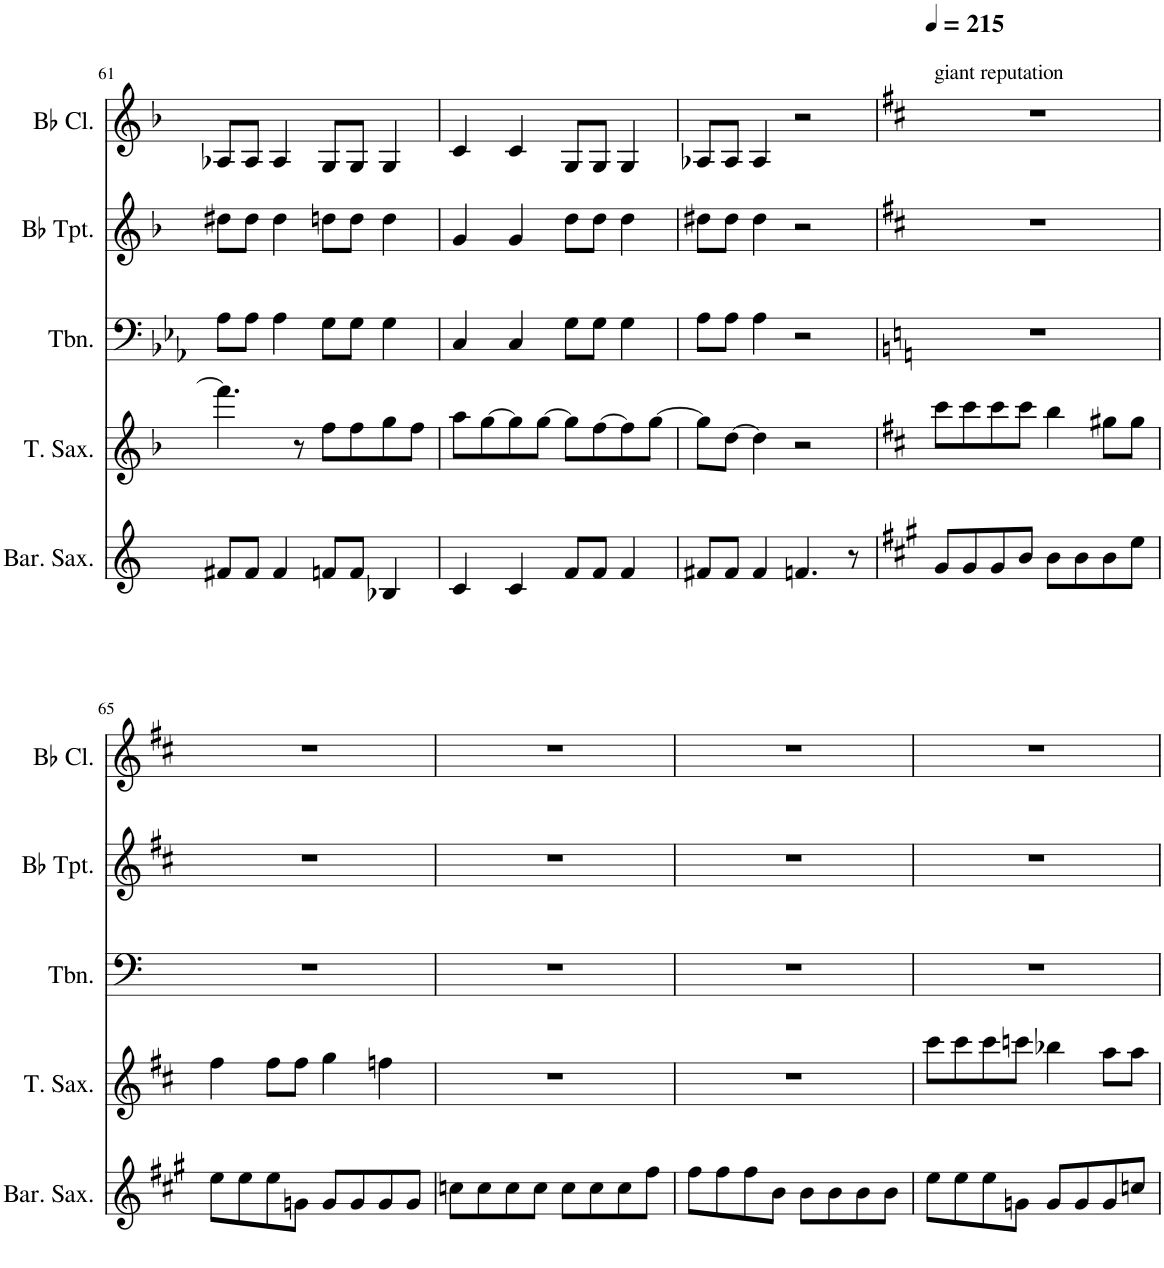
**kern	**kern	**kern	**kern	**kern
*part5	*part4	*part3	*part2	*part1
*staff5	*staff4	*staff3	*staff2	*staff1
*I"Baritone Saxophone	*I"Tenor Saxophone	*I"Trombone	*I"Bb Trumpet	*I"Bb Clarinet
*I'Bar. Sax.	*I'T. Sax.	*I'Tbn.	*I'Bb Tpt.	*I'Bb Cl.
!!LO:PB:g=z
*clefG2	*clefG2	*clefF4	*clefG2	*clefG2
*ITrd12c21	*ITrd8c14	*	*ITrd1c2	*ITrd1c2
*k[]	*k[b-]	*k[b-e-a-]	*k[b-]	*k[b-]
*M4/4	*M4/4	*M4/4	*M4/4	*M4/4
=61	=61	=61	=61	=61
8f#X/L	4.fff\]	8A-\L	8dd#X\L	8A-X/L
8f#/J	.	8A-\J	8dd#\J	8A-/J
4f#/	.	4A-\	4dd#\	4A-/
.	8r	.	.	.
8fn/L	8ff\L	8G\L	8ddn\L	8G/L
8f/J	8ff\	8G\J	8dd\J	8G/J
4B-X/	8gg\	4G\	4dd\	4G/
.	8ff\J	.	.	.
=62	=62	=62	=62	=62
4c/	8aa\L	4C/	4g/	4c/
.	[8gg\	.	.	.
4c/	8gg\]	4C/	4g/	4c/
.	[8gg\J	.	.	.
8f/L	8gg\L]	8G\L	8dd\L	8G/L
8f/J	[8ff\	8G\J	8dd\J	8G/J
4f/	8ff\]	4G\	4dd\	4G/
.	[8gg\J	.	.	.
=63	=63	=63	=63	=63
8f#X/L	8gg\L]	8A-\L	8dd#X\L	8A-X/L
8f#/J	[8dd\J	8A-\J	8dd#\J	8A-/J
4f#/	4dd\]	4A-\	4dd#\	4A-/
4.fn/	2r	2r	2r	2r
8r	.	.	.	.
=64	=64	=64	=64	=64
*k[f#c#g#]	*k[f#c#]	*k[]	*k[f#c#]	*k[f#c#]
*	*	*	*	*MM215
!	!	!	!	!LO:TX:a:t=giant reputation
8g#/L	8ccc#\L	1r	1r	1r
8g#/	8ccc#\	.	.	.
8g#/	8ccc#\	.	.	.
8b/J	8ccc#\J	.	.	.
8b\L	4bb\	.	.	.
8b\	.	.	.	.
8b\	8gg#X\L	.	.	.
8ee\J	8gg#\J	.	.	.
!!LO:LB:g=z
=65	=65	=65	=65	=65
8ee\L	4ff#\	1r	1r	1r
8ee\	.	.	.	.
8ee\	8ff#\L	.	.	.
8gn\J	8ff#\J	.	.	.
8g/L	4gg\	.	.	.
8g/	.	.	.	.
8g/	4ffn\	.	.	.
8g/J	.	.	.	.
=66	=66	=66	=66	=66
8ccn\L	1r	1r	1r	1r
8cc\	.	.	.	.
8cc\	.	.	.	.
8cc\J	.	.	.	.
8cc\L	.	.	.	.
8cc\	.	.	.	.
8cc\	.	.	.	.
8ff#\J	.	.	.	.
=67	=67	=67	=67	=67
8ff#\L	1r	1r	1r	1r
8ff#\	.	.	.	.
8ff#\	.	.	.	.
8b\J	.	.	.	.
8b\L	.	.	.	.
8b\	.	.	.	.
8b\	.	.	.	.
8b\J	.	.	.	.
=68	=68	=68	=68	=68
8ee\L	8ccc#\L	1r	1r	1r
8ee\	8ccc#\	.	.	.
8ee\	8ccc#\	.	.	.
8gn\J	8cccn\J	.	.	.
8g/L	4bb-X\	.	.	.
8g/	.	.	.	.
8g/	8aa\L	.	.	.
8ccn/J	8aa\J	.	.	.
=	=	=	=	=
*-	*-	*-	*-	*-
